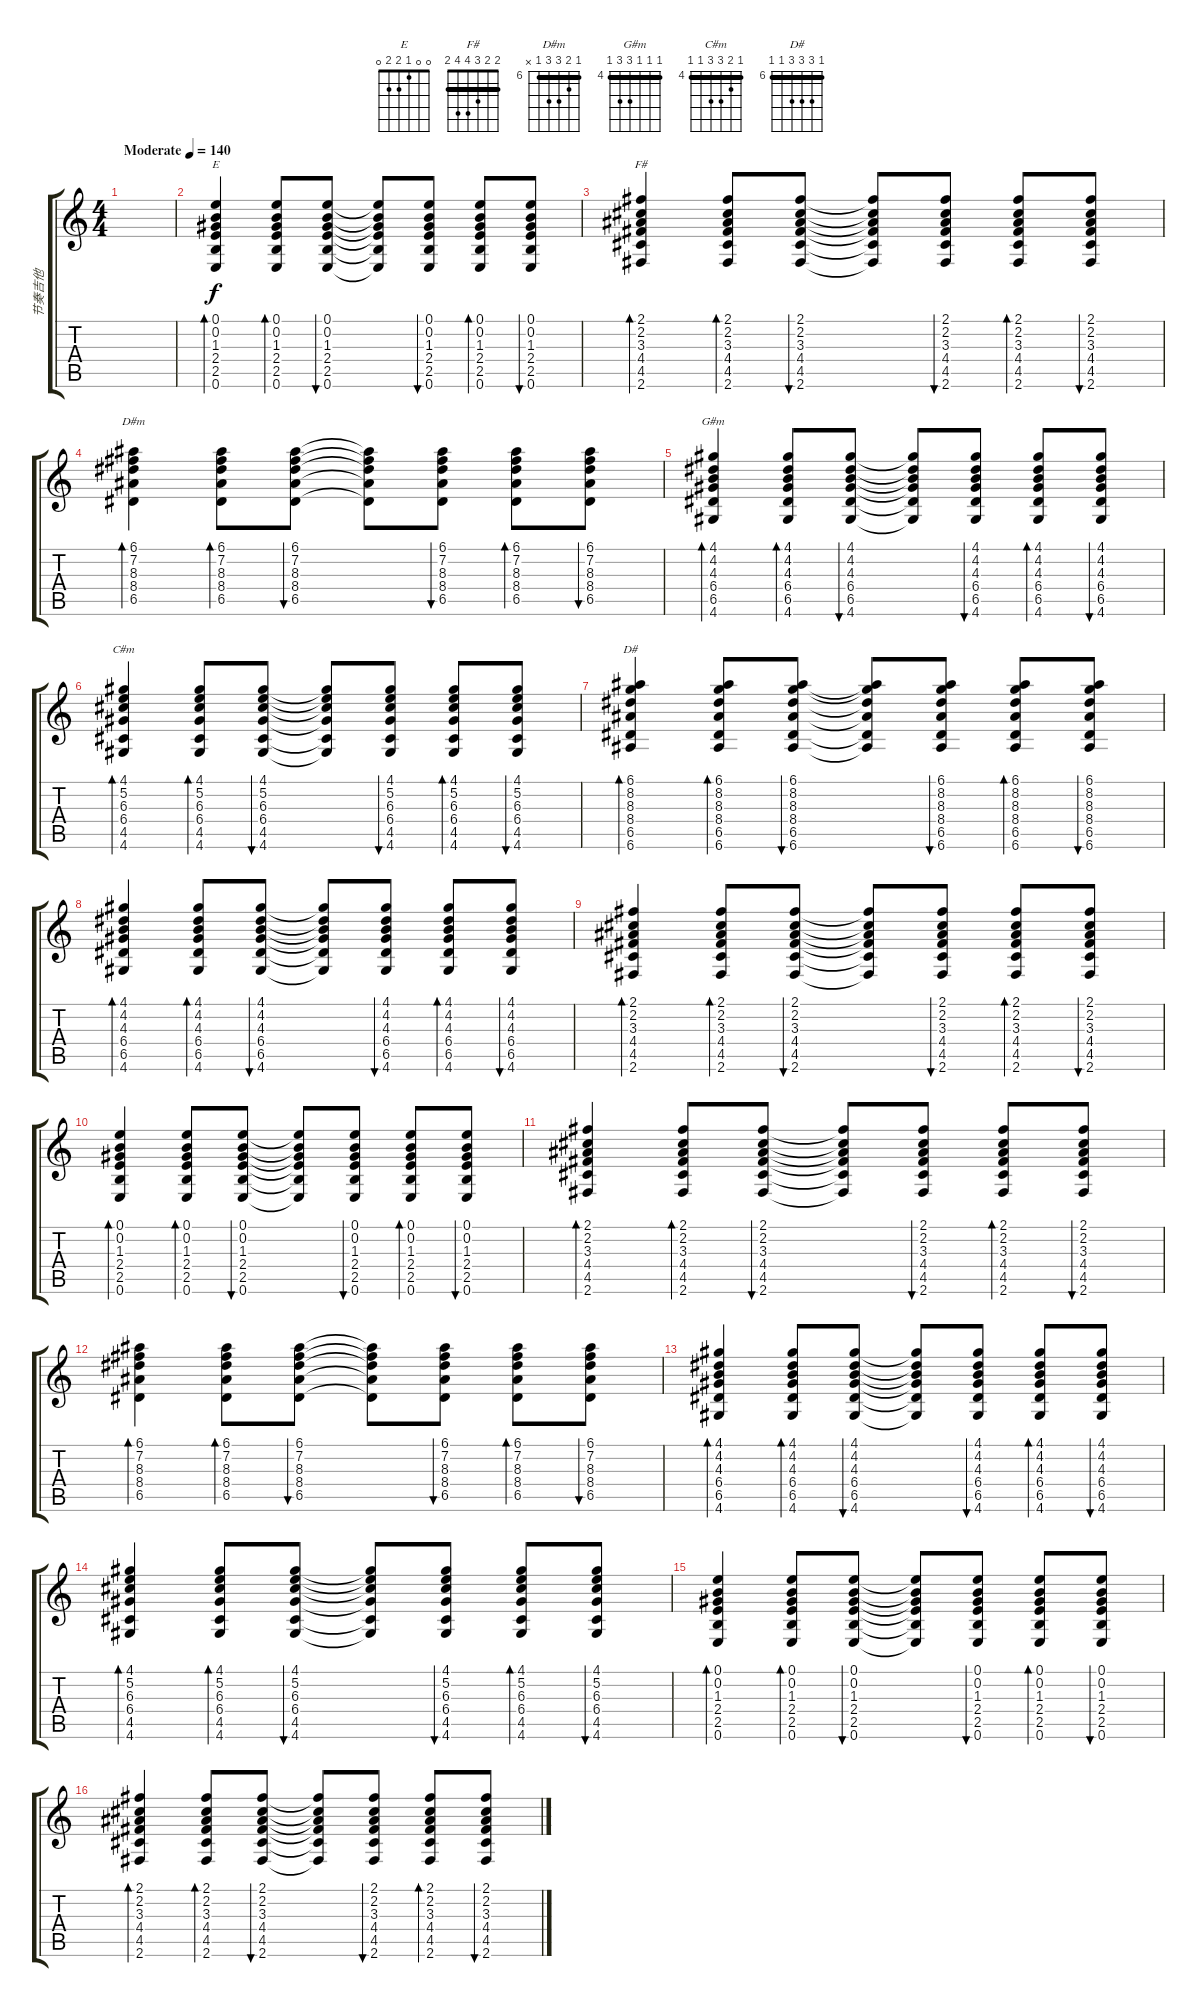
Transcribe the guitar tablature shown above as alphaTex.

\track ("节奏吉他" "节奏吉他") {instrument acousticguitarsteel}
\staff {score tabs}
\tuning (E4 B3 G3 D3 A2 E2) {hide}
\chord ("E" 0 0 1 2 2 0)
\chord ("F#" 2 2 3 4 4 2) {barre 2}
\chord ("D#m" 6 7 8 8 6 x) {firstfret 6 barre 6}
\chord ("G#m" 4 4 4 6 6 4) {firstfret 4 barre 4}
\chord ("C#m" 4 5 6 6 4 4) {firstfret 4 barre 4}
\chord ("D#" 6 8 8 8 6 6) {firstfret 6 barre 6}
\ts (4 4)
\tempo (140 "Moderate")
\clef g2
\ks c
|
(0.1 0.2 1.3 2.4 2.5 0.6).4{bd 60 ch "E"} (0.1 0.2 1.3 2.4 2.5 0.6).8{bd 60} (0.1 0.2 1.3 2.4 2.5 0.6).8{bu 60} (0.1{t} 0.2{t} 1.3{t} 2.4{t} 2.5{t} 0.6{t}).8 (0.1 0.2 1.3 2.4 2.5 0.6).8{bu 60} (0.1 0.2 1.3 2.4 2.5 0.6).8{bd 60} (0.1 0.2 1.3 2.4 2.5 0.6).8{bu 60} |
(2.1 2.2 3.3 4.4 4.5 2.6).4{bd 60 ch "F#"} (2.1 2.2 3.3 4.4 4.5 2.6).8{bd 120} (2.1 2.2 3.3 4.4 4.5 2.6).8{bu 120} (2.1{t} 2.2{t} 3.3{t} 4.4{t} 4.5{t} 2.6{t}).8 (2.1 2.2 3.3 4.4 4.5 2.6).8{bu 120} (2.1 2.2 3.3 4.4 4.5 2.6).8{bd 120} (2.1 2.2 3.3 4.4 4.5 2.6).8{bu 120} |
(6.1 7.2 8.3 8.4 6.5).4{bd 120 ch "D#m"} (6.1 7.2 8.3 8.4 6.5).8{bd 120} (6.1 7.2 8.3 8.4 6.5).8{bu 120} (6.1{t} 7.2{t} 8.3{t} 8.4{t} 6.5{t}).8 (6.1 7.2 8.3 8.4 6.5).8{bu 120} (6.1 7.2 8.3 8.4 6.5).8{bd 120} (6.1 7.2 8.3 8.4 6.5).8{bu 120} |
(4.1 4.2 4.3 6.4 6.5 4.6).4{bd 120 ch "G#m"} (4.1 4.2 4.3 6.4 6.5 4.6).8{bd 120} (4.1 4.2 4.3 6.4 6.5 4.6).8{bu 120} (4.1{t} 4.2{t} 4.3{t} 6.4{t} 6.5{t} 4.6{t}).8 (4.1 4.2 4.3 6.4 6.5 4.6).8{bu 120} (4.1 4.2 4.3 6.4 6.5 4.6).8{bd 120} (4.1 4.2 4.3 6.4 6.5 4.6).8{bu 120} |
(4.1 5.2 6.3 6.4 4.5 4.6).4{bd 120 ch "C#m"} (4.1 5.2 6.3 6.4 4.5 4.6).8{bd 120} (4.1 5.2 6.3 6.4 4.5 4.6).8{bu 120} (4.1{t} 5.2{t} 6.3{t} 6.4{t} 4.5{t} 4.6{t}).8 (4.1 5.2 6.3 6.4 4.5 4.6).8{bu 120} (4.1 5.2 6.3 6.4 4.5 4.6).8{bd 120} (4.1 5.2 6.3 6.4 4.5 4.6).8{bu 120} |
(6.1 8.2 8.3 8.4 6.5 6.6).4{bd 120 ch "D#"} (6.1 8.2 8.3 8.4 6.5 6.6).8{bd 120} (6.1 8.2 8.3 8.4 6.5 6.6).8{bu 120} (6.1{t} 8.2{t} 8.3{t} 8.4{t} 6.5{t} 6.6{t}).8 (6.1 8.2 8.3 8.4 6.5 6.6).8{bu 120} (6.1 8.2 8.3 8.4 6.5 6.6).8{bd 120} (6.1 8.2 8.3 8.4 6.5 6.6).8{bu 120} |
(4.1 4.2 4.3 6.4 6.5 4.6).4{bd 120} (4.1 4.2 4.3 6.4 6.5 4.6).8{bd 120} (4.1 4.2 4.3 6.4 6.5 4.6).8{bu 120} (4.1{t} 4.2{t} 4.3{t} 6.4{t} 6.5{t} 4.6{t}).8 (4.1 4.2 4.3 6.4 6.5 4.6).8{bu 120} (4.1 4.2 4.3 6.4 6.5 4.6).8{bd 120} (4.1 4.2 4.3 6.4 6.5 4.6).8{bu 120} |
(2.1 2.2 3.3 4.4 4.5 2.6).4{bd 60} (2.1 2.2 3.3 4.4 4.5 2.6).8{bd 120} (2.1 2.2 3.3 4.4 4.5 2.6).8{bu 120} (2.1{t} 2.2{t} 3.3{t} 4.4{t} 4.5{t} 2.6{t}).8 (2.1 2.2 3.3 4.4 4.5 2.6).8{bu 120} (2.1 2.2 3.3 4.4 4.5 2.6).8{bd 120} (2.1 2.2 3.3 4.4 4.5 2.6).8{bu 120} |
(0.1 0.2 1.3 2.4 2.5 0.6).4{bd 60} (0.1 0.2 1.3 2.4 2.5 0.6).8{bd 60} (0.1 0.2 1.3 2.4 2.5 0.6).8{bu 60} (0.1{t} 0.2{t} 1.3{t} 2.4{t} 2.5{t} 0.6{t}).8 (0.1 0.2 1.3 2.4 2.5 0.6).8{bu 60} (0.1 0.2 1.3 2.4 2.5 0.6).8{bd 60} (0.1 0.2 1.3 2.4 2.5 0.6).8{bu 60} |
(2.1 2.2 3.3 4.4 4.5 2.6).4{bd 60} (2.1 2.2 3.3 4.4 4.5 2.6).8{bd 120} (2.1 2.2 3.3 4.4 4.5 2.6).8{bu 120} (2.1{t} 2.2{t} 3.3{t} 4.4{t} 4.5{t} 2.6{t}).8 (2.1 2.2 3.3 4.4 4.5 2.6).8{bu 120} (2.1 2.2 3.3 4.4 4.5 2.6).8{bd 120} (2.1 2.2 3.3 4.4 4.5 2.6).8{bu 120} |
(6.1 7.2 8.3 8.4 6.5).4{bd 120 txt ""} (6.1 7.2 8.3 8.4 6.5).8{bd 120} (6.1 7.2 8.3 8.4 6.5).8{bu 120} (6.1{t} 7.2{t} 8.3{t} 8.4{t} 6.5{t}).8 (6.1 7.2 8.3 8.4 6.5).8{bu 120} (6.1 7.2 8.3 8.4 6.5).8{bd 120} (6.1 7.2 8.3 8.4 6.5).8{bu 120} |
(4.1 4.2 4.3 6.4 6.5 4.6).4{bd 120} (4.1 4.2 4.3 6.4 6.5 4.6).8{bd 120} (4.1 4.2 4.3 6.4 6.5 4.6).8{bu 120} (4.1{t} 4.2{t} 4.3{t} 6.4{t} 6.5{t} 4.6{t}).8 (4.1 4.2 4.3 6.4 6.5 4.6).8{bu 120} (4.1 4.2 4.3 6.4 6.5 4.6).8{bd 120} (4.1 4.2 4.3 6.4 6.5 4.6).8{bu 120} |
(4.1 5.2 6.3 6.4 4.5 4.6).4{bd 120} (4.1 5.2 6.3 6.4 4.5 4.6).8{bd 120} (4.1 5.2 6.3 6.4 4.5 4.6).8{bu 120} (4.1{t} 5.2{t} 6.3{t} 6.4{t} 4.5{t} 4.6{t}).8 (4.1 5.2 6.3 6.4 4.5 4.6).8{bu 120} (4.1 5.2 6.3 6.4 4.5 4.6).8{bd 120} (4.1 5.2 6.3 6.4 4.5 4.6).8{bu 120} |
(0.1 0.2 1.3 2.4 2.5 0.6).4{bd 60} (0.1 0.2 1.3 2.4 2.5 0.6).8{bd 60} (0.1 0.2 1.3 2.4 2.5 0.6).8{bu 60} (0.1{t} 0.2{t} 1.3{t} 2.4{t} 2.5{t} 0.6{t}).8 (0.1 0.2 1.3 2.4 2.5 0.6).8{bu 60} (0.1 0.2 1.3 2.4 2.5 0.6).8{bd 60} (0.1 0.2 1.3 2.4 2.5 0.6).8{bu 60} |
(2.1 2.2 3.3 4.4 4.5 2.6).4{bd 60} (2.1 2.2 3.3 4.4 4.5 2.6).8{bd 120} (2.1 2.2 3.3 4.4 4.5 2.6).8{bu 120} (2.1{t} 2.2{t} 3.3{t} 4.4{t} 4.5{t} 2.6{t}).8 (2.1 2.2 3.3 4.4 4.5 2.6).8{bu 120} (2.1 2.2 3.3 4.4 4.5 2.6).8{bd 120} (2.1 2.2 3.3 4.4 4.5 2.6).8{bu 120}
